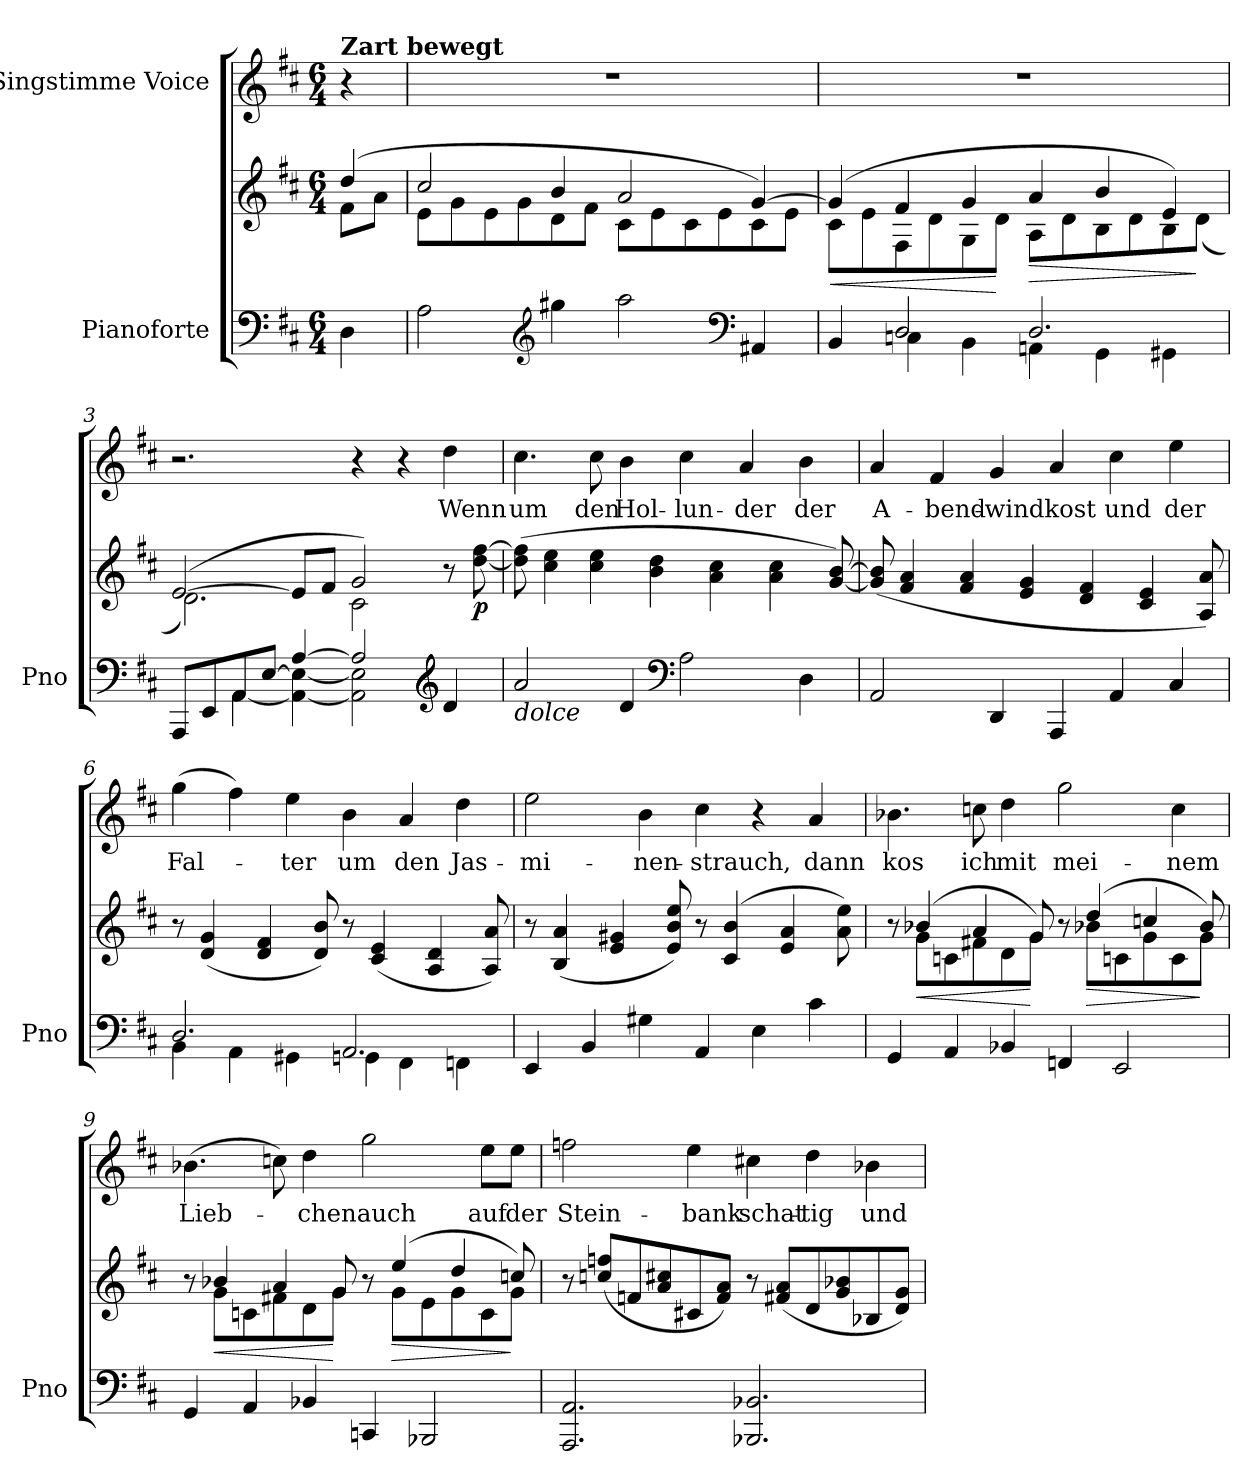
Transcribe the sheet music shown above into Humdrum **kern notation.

**kern	**kern	**dynam	**kern	**text
*part2	*part2	*part2	*part1	*part1
*staff3	*staff2	*staff2/3	*staff1	*staff1
*I"Pianoforte	*	*	*I"Singstimme Voice	*
*I'Pno	*	*	*	*
*clefF4	*clefG2	*	*clefG2	*
*k[f#c#]	*k[f#c#]	*	*k[f#c#]	*
*M6/4	*M6/4	*	*M6/4	*
=	=	=	=	=
*	*^	*	*	*
!	!	!	!	!LO:TX:a:B:t=Zart bewegt	!
!	!	!	!LO:DY:b	!	!
!	!	!	!LO:DY:n=1:b	!	!
4D\	(>4dd/	8f#\L	other-dynamics f	4r	.
.	.	8a\J	.	.	.
=1	=1	=1	=1	=1	=1
2A\	2cc#/	8e\L	.	1.r	.
.	.	8g\	.	.	.
.	.	8e\	.	.	.
.	.	8g\	.	.	.
*clefG2	*	*	*	*	*
4gg#X\	4b/	8d\	.	.	.
.	.	8f#\J	.	.	.
2aa\	2a/	8c#\L	.	.	.
.	.	8e\	.	.	.
.	.	8c#\	.	.	.
.	.	8e\	.	.	.
*clefF4	*	*	*	*	*
4AA#X/	[4g/)	8c#\	.	.	.
.	.	8e\J	.	.	.
=2	=2	=2	=2	=2	=2
*^	*	*	*	*	*
!	!	!	!	!LO:HP:b	!	!
4BB/	4ryy	(4g/]	8c#\L	<	1.r	.
.	.	.	8e\	.	.	.
2D/	4Cn\	4f#/	8F#\	.	.	.
.	.	.	8d\	.	.	.
.	4BB\	4g/	8G\	.	.	.
.	.	.	8d\J	[	.	.
!	!	!	!	!LO:HP:b	!	!
2.D/	4AAn\	4a/	8A\L	>	.	.
.	.	.	8d\	.	.	.
.	4GG\	4b/	8B\	.	.	.
.	.	.	8d\	.	.	.
.	4GG#X\	4e/)	8B\	.	.	.
.	.	.	(8d\J	]	.	.
!!LO:LB:g=z
=3	=3	=3	=3	=3	=3	=3
8AAA/L	4ryy	([2e/	2.d\)	.	2.r	.
8EE/	.	.	.	.	.	.
8AA/	[4AA\	.	.	.	.	.
[<8E/J	.	.	.	.	.	.
[4A/	4AA\_ 4E\_	8e/L]	.	.	.	.
.	.	8f#/J	.	.	.	.
2A/]	2AA\] 2E\]	2g/)	2c#\	.	4r	.
.	.	.	.	.	4r	.
*clefG2	*	*	*	*	*	*
!	!	!	!	!	!	!LO:LY:b
4d/	4ryy	8r	4ryy	.	4dd\	Wenn
!	!	!	!	!LO:DY:b	!	!
.	.	[8dd\ [>8ff#\	.	p	.	.
*v	*v	*	*	*	*	*
*	*v	*v	*	*	*
=4	=4	=4	=4	=4
!LO:TX:b:i:t=dolce	!	!	!	!
!	!	!	!	!LO:LY:b
2a/	(8dd\] 8ff#\]	.	4.cc#\	um
.	4cc#\ 4ee\	.	.	.
!	!	!	!	!LO:LY:b
.	4cc#\ 4ee\	.	8cc#\	den
!	!	!	!	!LO:LY:b
4d/	.	.	4b\	Hol-
.	4b\ 4dd\	.	.	.
*clefF4	*	*	*	*
!	!	!	!	!LO:LY:b
2A\	.	.	4cc#\	-lun-
.	4a\ 4cc#\	.	.	.
!	!	!	!	!LO:LY:b
.	.	.	4a/	-der
.	4a\ 4cc#\	.	.	.
!	!	!	!	!LO:LY:b
4D\	.	.	4b\	der
.	[8g/ [8b/)	.	.	.
=5	=5	=5	=5	=5
!	!	!	!	!LO:LY:b
2AA/	(<8g/] 8b/]	.	4a/	A-
.	4f#/ 4a/	.	.	.
!	!	!	!	!LO:LY:b
.	.	.	4f#/	-bend-
.	4f#/ 4a/	.	.	.
!	!	!	!	!LO:LY:b
4DD/	.	.	4g/	-wind
.	4e/ 4g/	.	.	.
!	!	!	!	!LO:LY:b
4AAA/	.	.	4a/	kost
.	4d/ 4f#/	.	.	.
!	!	!	!	!LO:LY:b
4AA/	.	.	4cc#\	und
.	4c#/ 4e/	.	.	.
!	!	!	!	!LO:LY:b
4C#/	.	.	4ee\	der
.	8A/ 8a/)	.	.	.
!!LO:LB:g=z
=6	=6	=6	=6	=6
*^	*	*	*	*
!	!	!	!	!	!LO:LY:b
2.D/	4BB\	8r	.	(4gg\	Fal-
.	.	(>4d/ 4g/	.	.	.
.	4AA\	.	.	4ff#\)	.
.	.	4d/ 4f#/	.	.	.
!	!	!	!	!	!LO:LY:b
.	4GG#X\	.	.	4ee\	-ter
.	.	8d/ 8b/)	.	.	.
!	!	!	!	!	!LO:LY:b
2.AA/	4GGn\	8r	.	4b\	um
.	.	(>4c#/ 4e/	.	.	.
!	!	!	!	!	!LO:LY:b
.	4FF#\	.	.	4a/	den
.	.	4A/ 4d/	.	.	.
!	!	!	!	!	!LO:LY:b
.	4FFn\	.	.	4dd\	Jas-
.	.	8A/ 8a/)	.	.	.
*v	*v	*	*	*	*
=7	=7	=7	=7	=7
!	!	!	!	!LO:LY:b
4EE/	8r	.	2ee\	-mi-
.	(>4B/ 4a/	.	.	.
4BB/	.	.	.	.
.	4e/ 4g#X/	.	.	.
!	!	!	!	!LO:LY:b
4G#X\	.	.	4b\	-nen-
.	8e/ 8b/ 8ee/)	.	.	.
!	!	!	!	!LO:LY:b
4AA/	8r	.	4cc#\	-strauch,
.	(4c#/ 4b/	.	.	.
4E\	.	.	4r	.
.	4e/ 4a/	.	.	.
!	!	!	!	!LO:LY:b
4c#\	.	.	4a/	dann
.	8a\ 8ee\)	.	.	.
=8	=8	=8	=8	=8
*	*^	*	*	*
!	!	!	!	!	!LO:LY:b
4GG/	8r	8ryy	.	4.b-X\	kos
!	!	!	!LO:HP:b	!	!
.	(4b-X/	8g\L	<	.	.
4AA/	.	8cn\	.	.	.
!	!	!	!	!	!LO:LY:b
.	4a/	8f#X\	.	8ccn\	ich
!	!	!	!	!	!LO:LY:b
4BB-X/	.	8d\	.	4dd\	mit
.	8g/)	8g\J	[	.	.
!	!	!	!	!	!LO:LY:b
4FFn/	8r	8ryy	.	2gg\	mei-
!	!	!	!LO:HP:b	!	!
.	(4dd/	8b-X\L	>	.	.
2EE/	.	8cn\	.	.	.
.	4ccn/	8g\	.	.	.
!	!	!	!	!	!LO:LY:b
.	.	8c\	.	4cc\	-nem
.	8b-/)	8g\J	]	.	.
!!LO:LB:g=z
=9	=9	=9	=9	=9	=9
!	!	!	!	!	!LO:LY:b
4GG/	8r	8ryy	.	(4.b-X\	Lieb-
!	!	!	!LO:HP:b	!	!
.	4b-X/	8g\L	<	.	.
4AA/	.	8cn\	.	.	.
.	4a/	8f#X\	.	8ccn\)	.
!	!	!	!	!	!LO:LY:b
4BB-X/	.	8d\	.	4dd\	-chen
.	8g/	8g\J	[	.	.
!	!	!	!	!	!LO:LY:b
4CCn/	8r	8ryy	.	2gg\	auch
!	!	!	!LO:HP:b	!	!
.	(4ee/	8g\L	>	.	.
2BBB-X/	.	8e\	.	.	.
.	4dd/	8g\	.	.	.
!	!	!	!	!	!LO:LY:b
.	.	8c\	.	8ee\L	auf
!	!	!	!	!	!LO:LY:b
.	8ccn/)	8g\J	]	8ee\J	der
=10	=10	=10	=10	=10	=10
!	!	!	!	!	!LO:LY:b
*	*v	*v	*	*	*
2.AAA/ 2.AA/	8r	.	2ffn\	Stein-
.	(8ccn/ 8ffn/L	.	.	.
.	8fn/	.	.	.
.	8a/ 8cc#X/	.	.	.
!	!	!	!	!LO:LY:b
.	8c#X/	.	4ee\	-bank
.	8f/ 8a/J)	.	.	.
!	!	!	!	!LO:LY:b
2.BBB-X/ 2.BB-X/	8r	.	4cc#X\	schat-
.	(8f#X/ 8a/L	.	.	.
!	!	!	!	!LO:LY:b
.	8d/	.	4dd\	-tig
.	8g/ 8b-X/	.	.	.
!	!	!	!	!LO:LY:b
.	8B-X/	.	4b-X\	und
.	8d/ 8g/J)	.	.	.
=	=	=	=	=
*-	*-	*-	*-	*-
